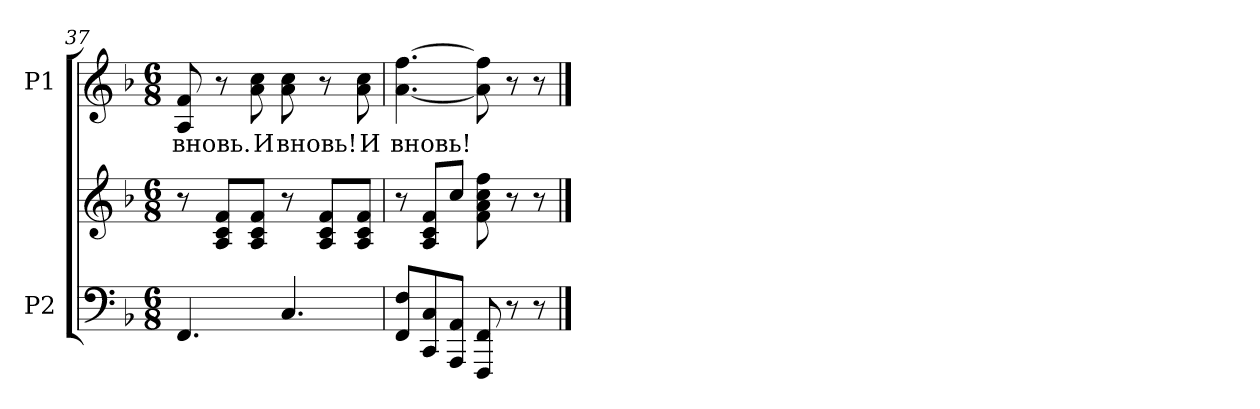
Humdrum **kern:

**kern	**kern	**kern	**text
*part2	*part2	*part1	*part1
*staff3	*staff2	*staff1	*staff1
*I"P2	*	*I"P1	*
!!LO:PB:g=z
*clefF4	*clefG2	*clefG2	*
*k[b-]	*k[b-]	*k[b-]	*
*F:	*F:	*F:	*
*M6/8	*M6/8	*M6/8	*
=37	=37	=37	=37
!	!	!	!LO:LY:b:color=#000000
4.FFi/	8r	8Ai/ 8fi	вновь.
.	8Ai/ 8ci 8fiL	8r	.
!	!	!	!LO:LY:b:color=#000000
.	8Ai/ 8ci 8fiJ	8ai\ 8cci	И
!	!	!	!LO:LY:b:color=#000000
4.Ci/	8r	8ai\ 8cci	вновь!
.	8Ai/ 8ci 8fiL	8r	.
!	!	!	!LO:LY:b:color=#000000
.	8Ai/ 8ci 8fiJ	8ai\ 8cci	И
=38	=38	=38	=38
!	!	!	!LO:LY:b:color=#000000
8FFi/ 8FiL	8r	[<4.ai\ [>4.ffi	вновь!
8CCi/ 8Ci	8Ai/ 8ci 8fiL	.	.
8AAAi/ 8AAiJ	8cci/J	.	.
8FFFi/ 8FFi	8fi\ 8ai 8cci 8ffi	8ai\] 8ffi]	.
8r	8r	8r	.
8r	8r	8r	.
==	==	==	==
*-	*-	*-	*-
